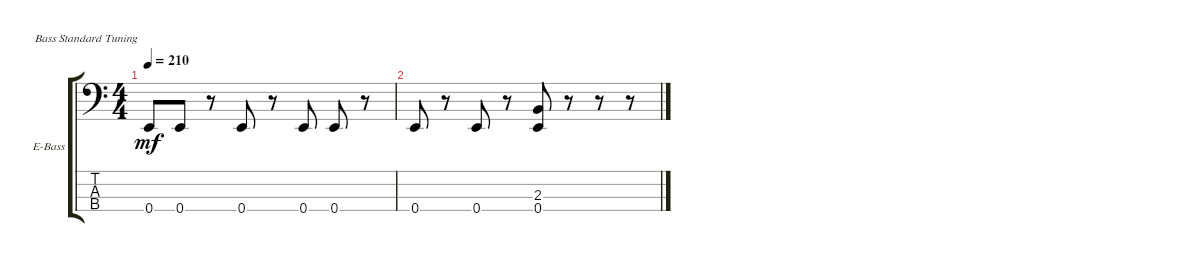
\defaultSystemsLayout 4
\bracketExtendMode groupsimilarinstruments
\firstSystemTrackNameOrientation horizontal
\otherSystemsTrackNameOrientation horizontal
\track ("Electric Bass" "E-Bass") {instrument electricbassfinger}
\staff {score tabs}
\tuning (G2 D2 A1 E1)
\ts (4 4)
\tempo 210
\clef f4
\ks c
0.4.8{dy mf} 0.4.8 r.8 0.4.8 r.8 0.4.8 0.4.8 r.8 |
0.4.8 r.8 0.4.8 r.8 (0.4 2.3).8 r.8 r.8 r.8
